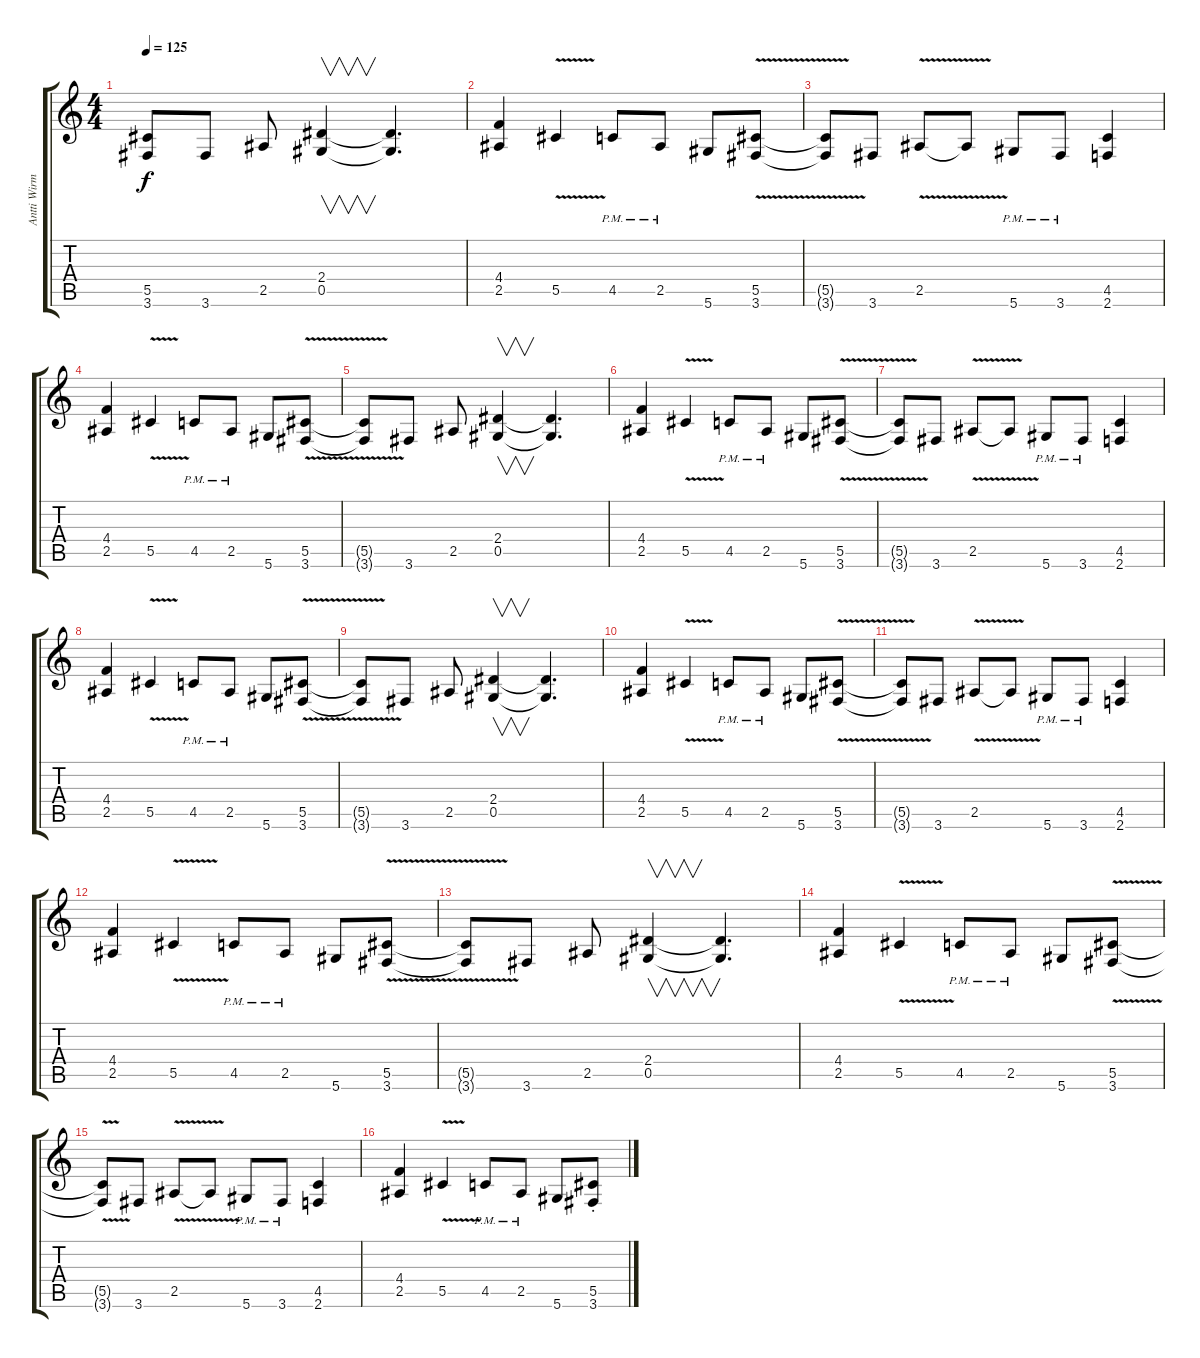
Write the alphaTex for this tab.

\track ("Antti Wirman (Warmen)" "Antti Wirm") {instrument overdrivenguitar}
\staff {score tabs}
\tuning (Eb4 Bb3 Gb3 Db3 Ab2 Eb2) {hide}
\ts (4 4)
\tempo 125
\clef g2
\ks c
(5.5{t} 3.6{t}).8{dy f} 3.6.8 2.5.8 (2.4 0.5).4{v} (2.4{t} 0.5{t}).4{d} |
(4.4 2.5).4 5.5{v}.4 4.5{pm}.8 2.5{pm}.8 5.6.8 (5.5 3.6{v}).8 |
(5.5{t} 3.6{t}).8 3.6.8 2.5{v}.8 2.5{t}.8 5.6{pm}.8 3.6{pm}.8 (4.5 2.6).4 |
(4.4 2.5).4 5.5{v}.4 4.5{pm}.8 2.5{pm}.8 5.6.8 (5.5 3.6{v}).8 |
(5.5{t} 3.6{t}).8 3.6.8 2.5.8 (2.4 0.5).4{v} (2.4{t} 0.5{t}).4{d} |
(4.4 2.5).4 5.5{v}.4 4.5{pm}.8 2.5{pm}.8 5.6.8 (5.5 3.6{v}).8 |
(5.5{t} 3.6{t}).8 3.6.8 2.5{v}.8 2.5{t}.8 5.6{pm}.8 3.6{pm}.8 (4.5 2.6).4 |
(4.4 2.5).4 5.5{v}.4 4.5{pm}.8 2.5{pm}.8 5.6.8 (5.5 3.6{v}).8 |
(5.5{t} 3.6{t}).8 3.6.8 2.5.8 (2.4 0.5).4{v} (2.4{t} 0.5{t}).4{d} |
(4.4 2.5).4 5.5{v}.4 4.5{pm}.8 2.5{pm}.8 5.6.8 (5.5 3.6{v}).8 |
(5.5{t} 3.6{t}).8 3.6.8 2.5{v}.8 2.5{t}.8 5.6{pm}.8 3.6{pm}.8 (4.5 2.6).4 |
(4.4 2.5).4 5.5{v}.4 4.5{pm}.8 2.5{pm}.8 5.6.8 (5.5 3.6{v}).8 |
(5.5{t} 3.6{t}).8 3.6.8 2.5.8 (2.4 0.5).4{v} (2.4{t} 0.5{t}).4{d} |
(4.4 2.5).4 5.5{v}.4 4.5{pm}.8 2.5{pm}.8 5.6.8 (5.5 3.6{v}).8 |
(5.5{t} 3.6{t}).8 3.6.8 2.5{v}.8 2.5{t}.8 5.6{pm}.8 3.6{pm}.8 (4.5 2.6).4 |
(4.4 2.5).4 5.5{v}.4 4.5{pm}.8 2.5{pm}.8 5.6.8 (5.5 3.6{st}).8
